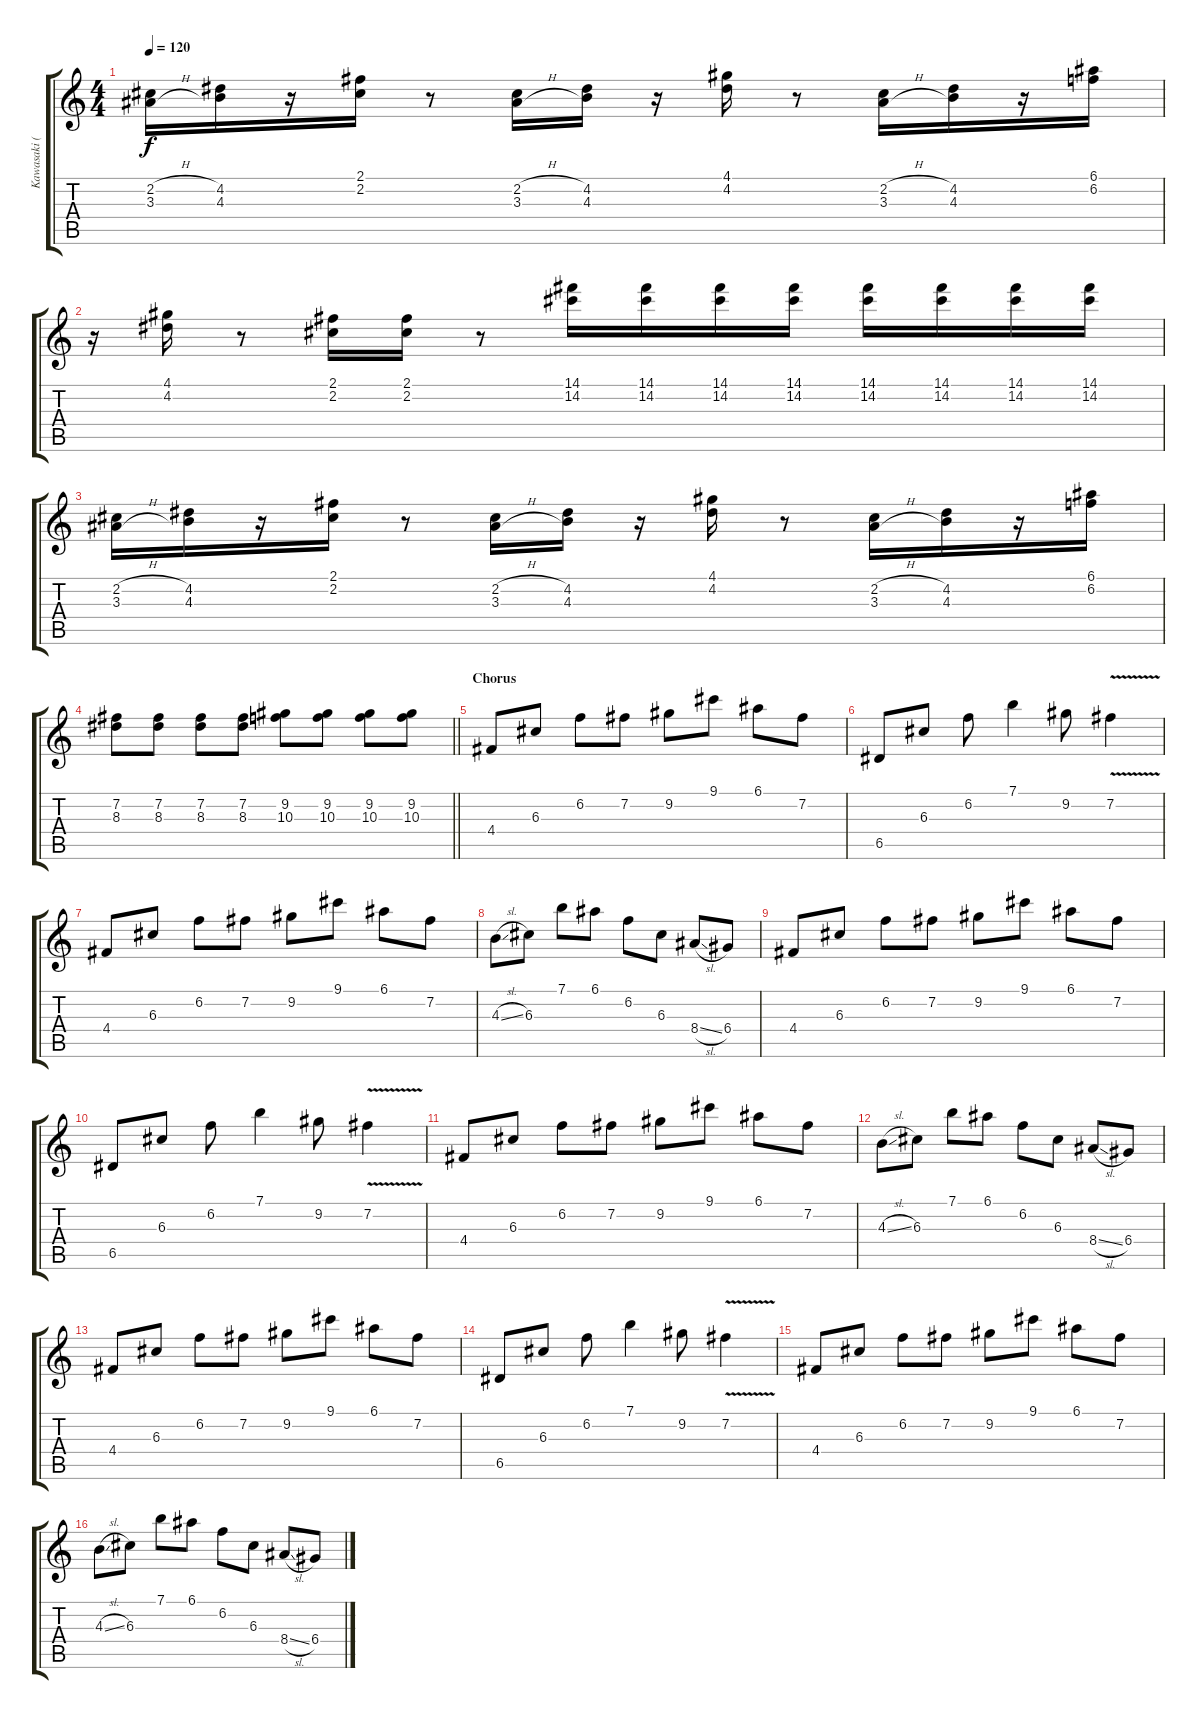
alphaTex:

\track ("Kawasaki ( Lead Guitar )" "Kawasaki (") {instrument electricguitarjazz}
\staff {score tabs}
\tuning (E4 B3 G3 D3 A2 E2) {hide}
\ts (4 4)
\tempo 120
\clef g2
\ks c
(2.2{h} 3.3{h}).16{dy f} (4.2 4.3).16 r.16 (2.1 2.2).16 r.8 (2.2{h} 3.3{h}).16 (4.2 4.3).16 r.16 (4.1 4.2).16 r.8 (2.2{h} 3.3{h}).16 (4.2 4.3).16 r.16 (6.1 6.2).16 |
r.16 (4.1 4.2).16 r.8 (2.1 2.2).16 (2.1 2.2).16 r.8 (14.1 14.2).16 (14.1 14.2).16 (14.1 14.2).16 (14.1 14.2).16 (14.1 14.2).16 (14.1 14.2).16 (14.1 14.2).16 (14.1 14.2).16 |
(2.2{h} 3.3{h}).16 (4.2 4.3).16 r.16 (2.1 2.2).16 r.8 (2.2{h} 3.3{h}).16 (4.2 4.3).16 r.16 (4.1 4.2).16 r.8 (2.2{h} 3.3{h}).16 (4.2 4.3).16 r.16 (6.1 6.2).16 |
\barLineRight lightlight
(7.2 8.3).8 (7.2 8.3).8 (7.2 8.3).8 (7.2 8.3).8 (9.2 10.3).8 (9.2 10.3).8 (9.2 10.3).8 (9.2 10.3).8 |
\section ("" "Chorus")
4.4.8 6.3.8 6.2.8 7.2.8 9.2.8 9.1.8 6.1.8 7.2.8 |
6.5.8 6.3.8 6.2.8 7.1.4 9.2.8 7.2{v}.4 |
4.4.8 6.3.8 6.2.8 7.2.8 9.2.8 9.1.8 6.1.8 7.2.8 |
4.3{sl}.8 6.3.8 7.1.8 6.1.8 6.2.8 6.3.8 8.4{sl}.8 6.4.8 |
4.4.8 6.3.8 6.2.8 7.2.8 9.2.8 9.1.8 6.1.8 7.2.8 |
6.5.8 6.3.8 6.2.8 7.1.4 9.2.8 7.2{v}.4 |
4.4.8 6.3.8 6.2.8 7.2.8 9.2.8 9.1.8 6.1.8 7.2.8 |
4.3{sl}.8 6.3.8 7.1.8 6.1.8 6.2.8 6.3.8 8.4{sl}.8 6.4.8 |
4.4.8 6.3.8 6.2.8 7.2.8 9.2.8 9.1.8 6.1.8 7.2.8 |
6.5.8 6.3.8 6.2.8 7.1.4 9.2.8 7.2{v}.4 |
4.4.8 6.3.8 6.2.8 7.2.8 9.2.8 9.1.8 6.1.8 7.2.8 |
4.3{sl}.8 6.3.8 7.1.8 6.1.8 6.2.8 6.3.8 8.4{sl}.8 6.4.8
